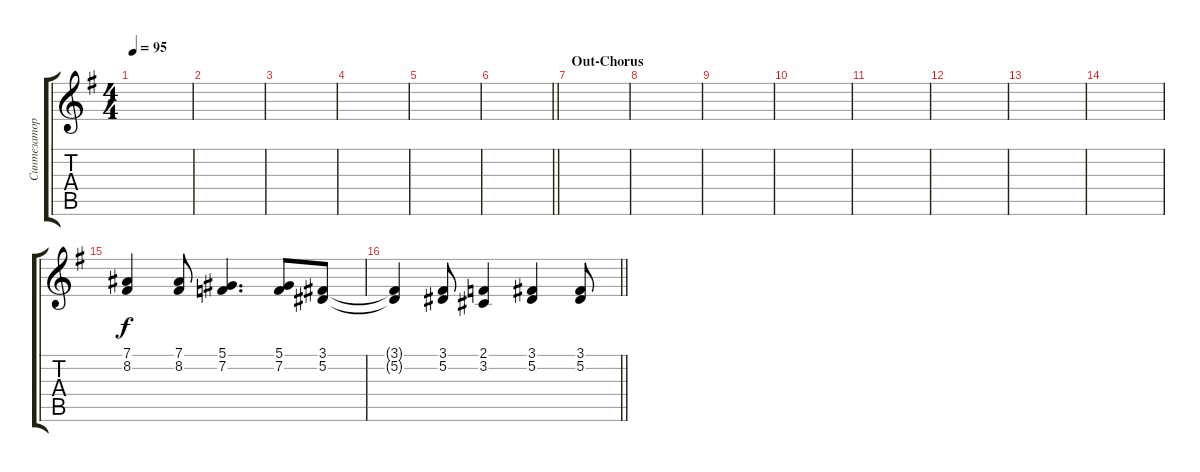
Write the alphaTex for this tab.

\track ("Синтезатор" "Синтезатор") {instrument stringensemble1}
\staff {score tabs}
\tuning (Eb4 Bb3 Gb3 Db3 Ab2 Eb2) {hide}
\ts (4 4)
\tempo 95
\clef g2
\ks eminor
|
|
|
|
|
\barLineRight lightlight
|
\section ("" "Out-Chorus")
|
|
|
|
|
|
|
|
(7.1 8.2).4{dy f} (7.1 8.2).8 (5.1 7.2).4{d} (5.1 7.2).8 (3.1 5.2).8 |
\barLineRight lightlight
(3.1{t} 5.2{t}).4 (3.1 5.2).8 (2.1 3.2).4 (3.1 5.2).4 (3.1 5.2).8
